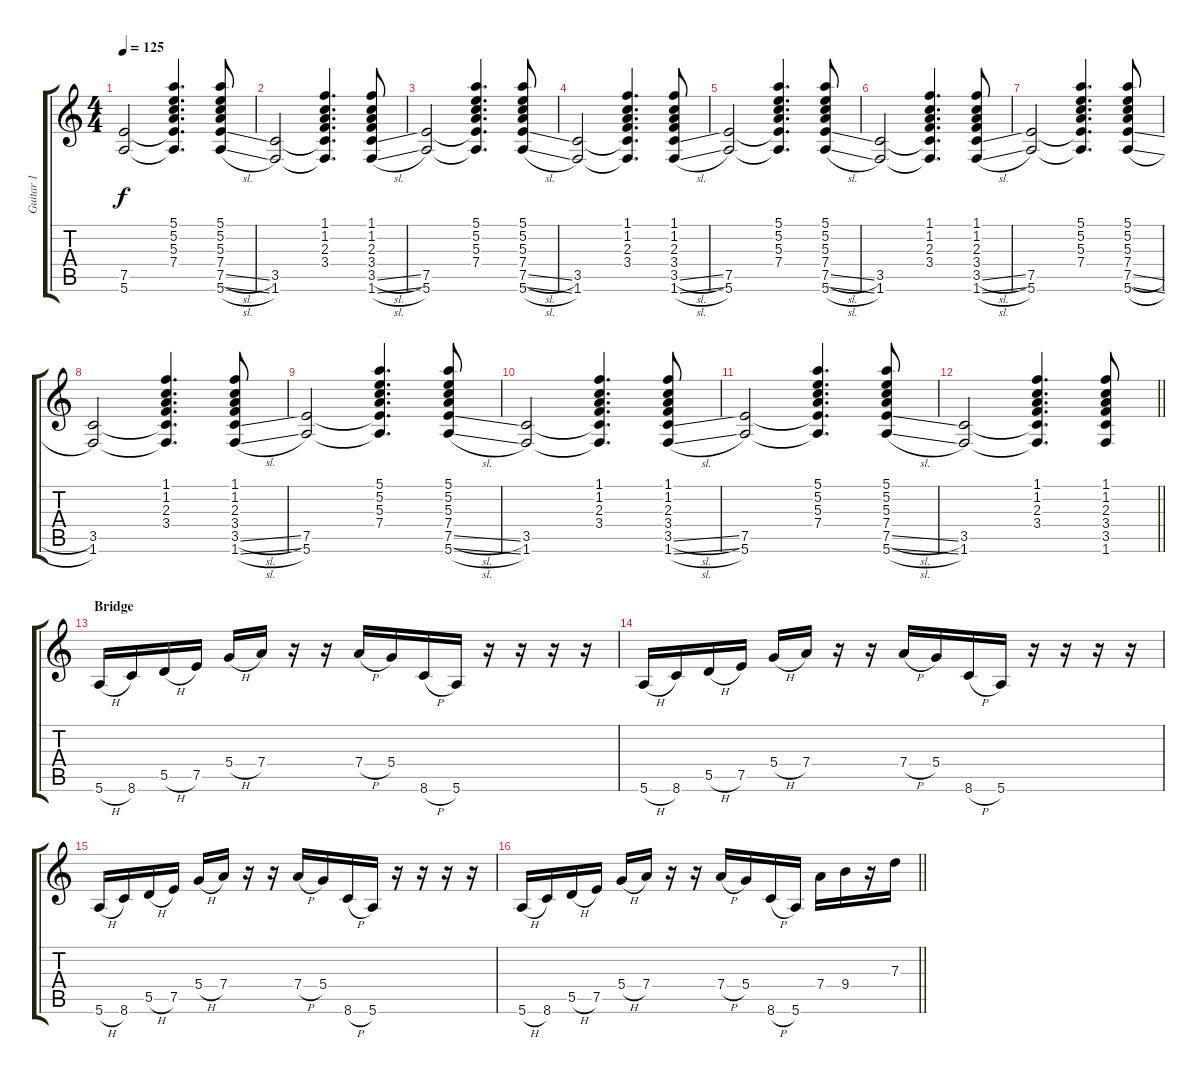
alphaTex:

\track ("Guitar 1" "Guitar 1") {instrument overdrivenguitar}
\staff {score tabs}
\tuning (E4 B3 G3 D3 A2 E2) {hide}
\ts (4 4)
\tempo 125
\clef g2
\ks c
(7.5 5.6).2{dy f} (5.1 5.2 5.3 7.4 7.5{t} 5.6{t}).4{d} (5.1 5.2 5.3 7.4 7.5{sl} 5.6{sl}).8 |
(3.5 1.6).2 (1.1 1.2 2.3 3.4 3.5{t} 1.6{t}).4{d} (1.1 1.2 2.3 3.4 3.5{sl} 1.6{sl}).8 |
(7.5 5.6).2 (5.1 5.2 5.3 7.4 7.5{t} 5.6{t}).4{d} (5.1 5.2 5.3 7.4 7.5{sl} 5.6{sl}).8 |
(3.5 1.6).2 (1.1 1.2 2.3 3.4 3.5{t} 1.6{t}).4{d} (1.1 1.2 2.3 3.4 3.5{sl} 1.6{sl}).8 |
(7.5 5.6).2 (5.1 5.2 5.3 7.4 7.5{t} 5.6{t}).4{d} (5.1 5.2 5.3 7.4 7.5{sl} 5.6{sl}).8 |
(3.5 1.6).2 (1.1 1.2 2.3 3.4 3.5{t} 1.6{t}).4{d} (1.1 1.2 2.3 3.4 3.5{sl} 1.6{sl}).8 |
(7.5 5.6).2 (5.1 5.2 5.3 7.4 7.5{t} 5.6{t}).4{d} (5.1 5.2 5.3 7.4 7.5{sl} 5.6{sl}).8 |
(3.5 1.6).2 (1.1 1.2 2.3 3.4 3.5{t} 1.6{t}).4{d} (1.1 1.2 2.3 3.4 3.5{sl} 1.6{sl}).8 |
(7.5 5.6).2 (5.1 5.2 5.3 7.4 7.5{t} 5.6{t}).4{d} (5.1 5.2 5.3 7.4 7.5{sl} 5.6{sl}).8 |
(3.5 1.6).2 (1.1 1.2 2.3 3.4 3.5{t} 1.6{t}).4{d} (1.1 1.2 2.3 3.4 3.5{sl} 1.6{sl}).8 |
(7.5 5.6).2 (5.1 5.2 5.3 7.4 7.5{t} 5.6{t}).4{d} (5.1 5.2 5.3 7.4 7.5{sl} 5.6{sl}).8 |
\barLineRight lightlight
(3.5 1.6).2 (1.1 1.2 2.3 3.4 3.5{t} 1.6{t}).4{d} (1.1 1.2 2.3 3.4 3.5 1.6).8 |
\section ("" "Bridge")
5.6{h}.16 8.6.16 5.5{h}.16 7.5.16 5.4{h}.16 7.4.16 r.16 r.16 7.4{h}.16 5.4.16 8.6{h}.16 5.6.16 r.16 r.16 r.16 r.16 |
5.6{h}.16 8.6.16 5.5{h}.16 7.5.16 5.4{h}.16 7.4.16 r.16 r.16 7.4{h}.16 5.4.16 8.6{h}.16 5.6.16 r.16 r.16 r.16 r.16 |
5.6{h}.16 8.6.16 5.5{h}.16 7.5.16 5.4{h}.16 7.4.16 r.16 r.16 7.4{h}.16 5.4.16 8.6{h}.16 5.6.16 r.16 r.16 r.16 r.16 |
\barLineRight lightlight
5.6{h}.16 8.6.16 5.5{h}.16 7.5.16 5.4{h}.16 7.4.16 r.16 r.16 7.4{h}.16 5.4.16 8.6{h}.16 5.6.16 7.4.16 9.4.16 r.16 7.3.16
